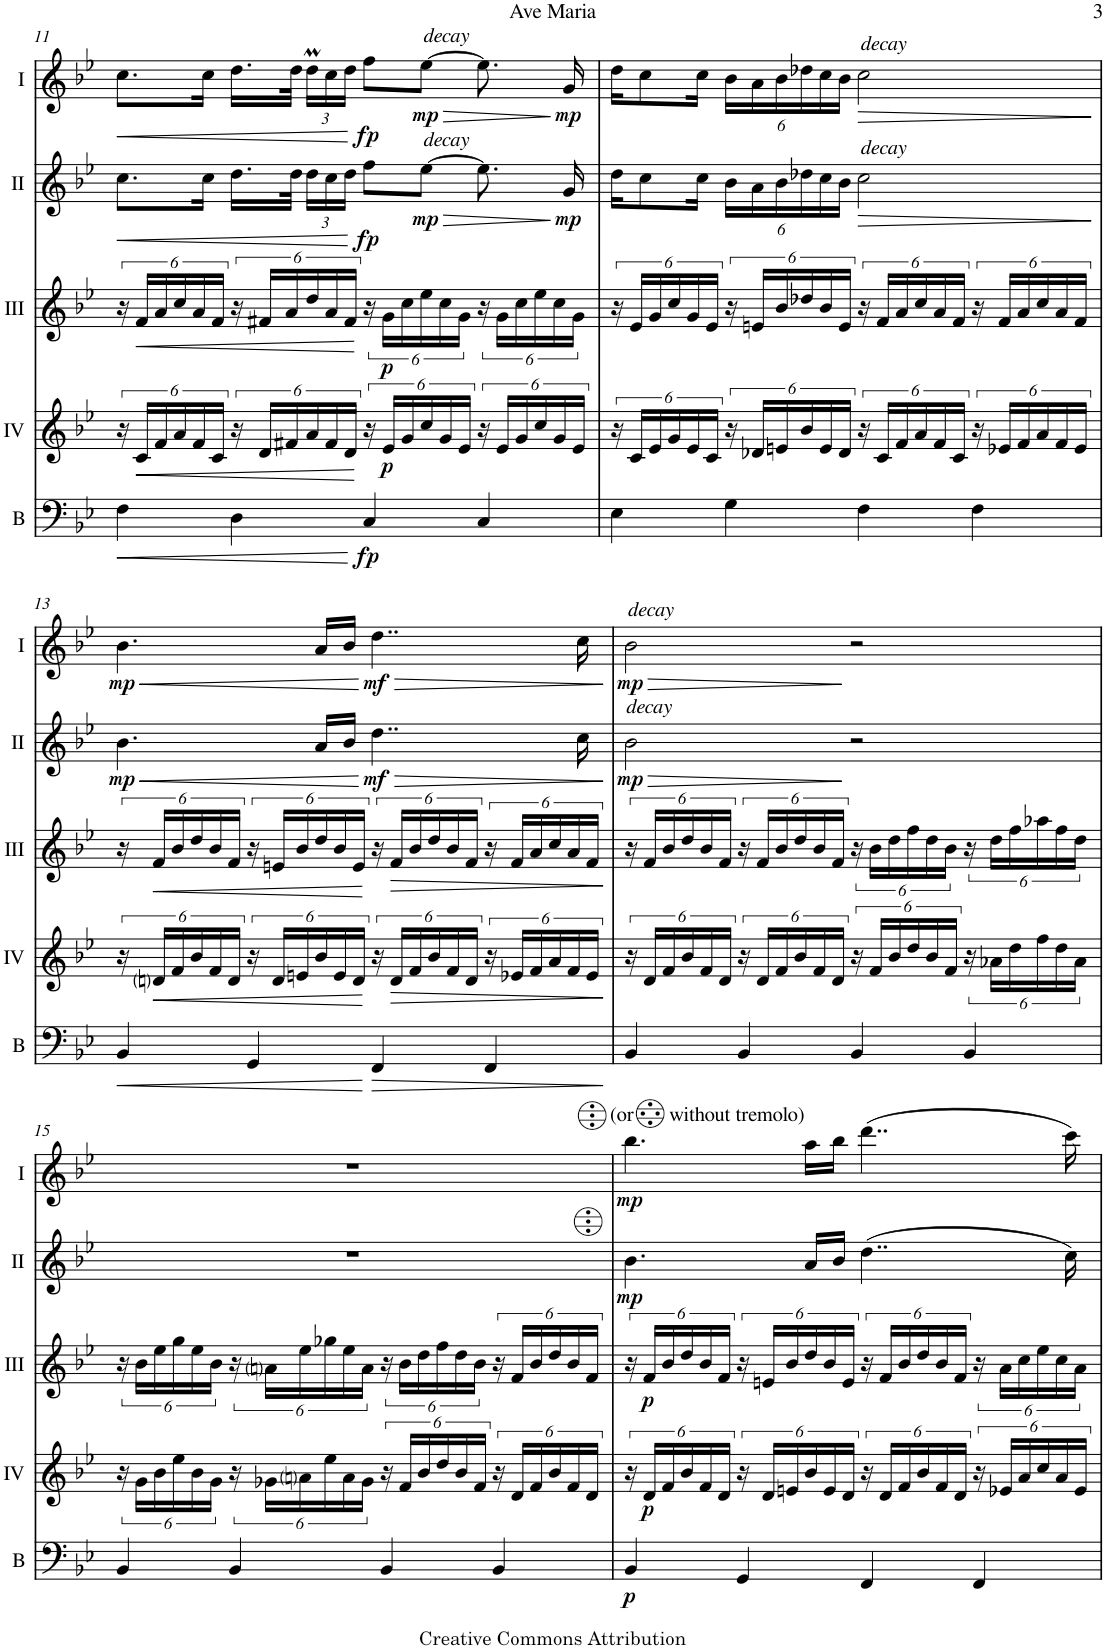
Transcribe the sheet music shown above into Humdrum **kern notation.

**kern	**dynam	**kern	**dynam	**kern	**dynam	**kern	**dynam	**kern	**dynam
*part5	*part5	*part4	*part4	*part3	*part3	*part2	*part2	*part1	*part1
*staff5	*staff5	*staff4	*staff4	*staff3	*staff3	*staff2	*staff2	*staff1	*staff1
*I"Bass	*	*I"Acc. 4	*	*I"Acc. 3	*	*I"Acc. 2	*	*I"Acc. 1	*
*I'B	*	*	*	*	*	*	*	*	*
!!LO:PB:g=z
*clefF4	*	*clefG2	*	*clefG2	*	*clefG2	*	*clefG2	*
*Trd7c12	*	*	*	*	*	*	*	*	*
*k[b-e-]	*	*k[b-e-]	*	*k[b-e-]	*	*k[b-e-]	*	*k[b-e-]	*
*M4/4	*	*M4/4	*	*M4/4	*	*M4/4	*	*M4/4	*
*met(c)	*	*met(c)	*	*met(c)	*	*met(c)	*	*met(c)	*
=11	=11	=11	=11	=11	=11	=11	=11	=11	=11
!	!LO:HP:b	!	!	!	!	!	!LO:HP:b	!	!LO:HP:b
4F\	<	24r	.	24r	.	8.c\L	<	8.cc\L	<
!	!	!	!LO:HP:b	!	!LO:HP:b	!	!	!	!
.	.	24c/LL	<	24f/LL	<	.	.	.	.
.	.	24f/	.	24a/	.	.	.	.	.
.	.	24a/	.	24cc/	.	.	.	.	.
.	.	24f/	.	24a/	.	.	.	.	.
.	.	.	.	.	.	16c\Jk	.	16cc\Jk	.
.	.	24c/JJ	.	24f/JJ	.	.	.	.	.
4D\	.	24r	.	24r	.	16.d\LL	.	16.dd\LL	.
.	.	24d/LL	.	24f#X/LL	.	.	.	.	.
.	.	24f#X/	.	24a/	.	.	.	.	.
.	.	.	.	.	.	32d\JJk	.	32dd\JJk	.
*	*	*	*	*	*	*Xbrackettup	*	*Xbrackettup	*
.	.	24a/	.	24dd/	.	24d\LL	.	24ddm\LL	.
.	.	24f#/	.	24a/	.	24c\	.	24cc\	.
.	.	24d/JJ	.	24f#/JJ	.	24d\JJ	.	24dd\JJ	.
!	!LO:DY:n=1:b	!	!	!	!	!	!LO:DY:n=1:b	!	!LO:DY:n=1:b
4C/	[ fp	24r	[	24r	[	8f\L	[ fp	8ff\L	[ fp
!	!	!	!LO:DY:b	!	!LO:DY:b	!	!	!	!
.	.	24e-/LL	p	24g\LL	p	.	.	.	.
.	.	24g/	.	24cc\	.	.	.	.	.
!	!	!	!	!	!	!	!	!LO:TX:a:i:t=decay	!
!	!	!	!	!	!	!LO:TX:a:i:t=decay	!	!	!
!	!	!	!	!	!	!	!LO:HP:b	!	!LO:HP:b
!	!	!	!	!	!	!	!LO:DY:n=2:b	!	!LO:DY:n=2:b
.	.	24cc/	.	24ee-\	.	[8e-\J	> mp	[8ee-\J	> mp
.	.	24g/	.	24cc\	.	.	.	.	.
.	.	24e-/JJ	.	24g\JJ	.	.	.	.	.
4C/	.	24r	.	24r	.	8.e-\]	.	8.ee-\]	.
.	.	24e-/LL	.	24g\LL	.	.	.	.	.
.	.	24g/	.	24cc\	.	.	.	.	.
.	.	24cc/	.	24ee-\	.	.	.	.	.
.	.	24g/	.	24cc\	.	.	.	.	.
!	!	!	!	!	!	!	!LO:DY:n=3:b	!	!LO:DY:n=3:b
.	.	.	.	.	.	16G/	] mp	16g/	] mp
.	.	24e-/JJ	.	24g\JJ	.	.	.	.	.
=12	=12	=12	=12	=12	=12	=12	=12	=12	=12
4E-\	.	24r	.	24r	.	16d\KL	.	16dd\KL	.
.	.	24c/LL	.	24e-/LL	.	.	.	.	.
.	.	.	.	.	.	8c\	.	8cc\	.
.	.	24e-/	.	24g/	.	.	.	.	.
.	.	24g/	.	24cc/	.	.	.	.	.
.	.	24e-/	.	24g/	.	.	.	.	.
.	.	.	.	.	.	16c\Jk	.	16cc\Jk	.
.	.	24c/JJ	.	24e-/JJ	.	.	.	.	.
4G\	.	24r	.	24r	.	24B-\LL	.	24b-\LL	.
.	.	24d-X/LL	.	24en/LL	.	24A\	.	24a\	.
.	.	24en/	.	24b-/	.	24B-\	.	24b-\	.
.	.	24b-/	.	24dd-X/	.	24d-X\	.	24dd-X\	.
.	.	24e/	.	24b-/	.	24c\	.	24cc\	.
.	.	24d-/JJ	.	24e/JJ	.	24B-\JJ	.	24b-\JJ	.
!	!	!	!	!	!	!	!	!LO:TX:a:i:t=decay	!
!	!	!	!	!	!	!LO:TX:a:i:t=decay	!	!	!
!	!	!	!	!	!	!	!LO:HP:b	!	!LO:HP:b
4F\	.	24r	.	24r	.	2c\	>	2cc\	>
.	.	24c/LL	.	24f/LL	.	.	.	.	.
.	.	24f/	.	24a/	.	.	.	.	.
.	.	24a/	.	24cc/	.	.	.	.	.
.	.	24f/	.	24a/	.	.	.	.	.
.	.	24c/JJ	.	24f/JJ	.	.	.	.	.
4F\	.	24r	.	24r	.	.	.	.	.
.	.	24e-X/LL	.	24f/LL	.	.	.	.	.
.	.	24f/	.	24a/	.	.	.	.	.
.	.	24a/	.	24cc/	.	.	.	.	.
.	.	24f/	.	24a/	.	.	.	.	.
.	.	24e-/JJ	.	24f/JJ	.	.	.	.	.
.	.	.	.	.	.	.	]	.	]
!!LO:LB:g=z
=13	=13	=13	=13	=13	=13	=13	=13	=13	=13
!	!LO:HP:b	!	!	!	!	!	!LO:HP:b	!	!LO:HP:b
!	!	!	!	!	!	!	!LO:DY:n=1:b	!	!LO:DY:n=1:b
4BB-/	<	24r	.	24r	.	4.B-\	< mp	4.b-\	< mp
!	!	!	!LO:HP:b	!	!LO:HP:b	!	!	!	!
.	.	24dni/LL	<	24f/LL	<	.	.	.	.
.	.	24f/	.	24b-/	.	.	.	.	.
.	.	24b-/	.	24dd/	.	.	.	.	.
.	.	24f/	.	24b-/	.	.	.	.	.
.	.	24d/JJ	.	24f/JJ	.	.	.	.	.
4GG/	.	24r	.	24r	.	.	.	.	.
.	.	24d/LL	.	24en/LL	.	.	.	.	.
.	.	24en/	.	24b-/	.	.	.	.	.
.	.	24b-/	.	24dd/	.	16A/LL	.	16a/LL	.
.	.	24e/	.	24b-/	.	.	.	.	.
.	.	.	.	.	.	16B-/JJ	.	16b-/JJ	.
.	.	24d/JJ	.	24e/JJ	.	.	.	.	.
!	!LO:HP:n=1:b	!	!	!	!	!	!LO:HP:n=1:b	!	!LO:HP:n=1:b
!	!	!	!	!	!	!	!LO:DY:n=2:b	!	!LO:DY:n=2:b
4FF/	[ >	24r	[	24r	[	4..d\	[ > mf	4..dd\	[ > mf
!	!	!	!LO:HP:b	!	!LO:HP:b	!	!	!	!
.	.	24d/LL	>	24f/LL	>	.	.	.	.
.	.	24f/	.	24b-/	.	.	.	.	.
.	.	24b-/	.	24dd/	.	.	.	.	.
.	.	24f/	.	24b-/	.	.	.	.	.
.	.	24d/JJ	.	24f/JJ	.	.	.	.	.
4FF/	.	24r	.	24r	.	.	.	.	.
.	.	24e-X/LL	.	24f/LL	.	.	.	.	.
.	.	24f/	.	24a/	.	.	.	.	.
.	.	24a/	.	24cc/	.	.	.	.	.
.	.	24f/	.	24a/	.	.	.	.	.
.	.	.	.	.	.	16c\	.	16cc\	.
.	.	24e-/JJ	.	24f/JJ	.	.	.	.	.
.	]	.	]	.	]	.	]	.	]
=14	=14	=14	=14	=14	=14	=14	=14	=14	=14
!	!	!	!	!	!	!	!	!LO:TX:a:i:t=decay	!
!	!	!	!	!	!	!LO:TX:a:i:t=decay	!	!	!
!	!	!	!	!	!	!	!LO:HP:b	!	!LO:HP:b
!	!	!	!	!	!	!	!LO:DY:n=1:b	!	!LO:DY:n=1:b
4BB-/	.	24r	.	24r	.	2B-\	> mp	2b-\	> mp
.	.	24d/LL	.	24f/LL	.	.	.	.	.
.	.	24f/	.	24b-/	.	.	.	.	.
.	.	24b-/	.	24dd/	.	.	.	.	.
.	.	24f/	.	24b-/	.	.	.	.	.
.	.	24d/JJ	.	24f/JJ	.	.	.	.	.
4BB-/	.	24r	.	24r	.	.	.	.	.
.	.	24d/LL	.	24f/LL	.	.	.	.	.
.	.	24f/	.	24b-/	.	.	.	.	.
.	.	24b-/	.	24dd/	.	.	.	.	.
.	.	24f/	.	24b-/	.	.	.	.	.
.	.	24d/JJ	.	24f/JJ	.	.	.	.	.
4BB-/	.	24r	.	24r	.	2r	]	2r	]
.	.	24f/LL	.	24b-\LL	.	.	.	.	.
.	.	24b-/	.	24dd\	.	.	.	.	.
.	.	24dd/	.	24ff\	.	.	.	.	.
.	.	24b-/	.	24dd\	.	.	.	.	.
.	.	24f/JJ	.	24b-\JJ	.	.	.	.	.
4BB-/	.	24r	.	24r	.	.	.	.	.
.	.	24a-X\LL	.	24dd\LL	.	.	.	.	.
.	.	24dd\	.	24ff\	.	.	.	.	.
.	.	24ff\	.	24aa-X\	.	.	.	.	.
.	.	24dd\	.	24ff\	.	.	.	.	.
.	.	24a-\JJ	.	24dd\JJ	.	.	.	.	.
!!LO:LB:g=z
=15	=15	=15	=15	=15	=15	=15	=15	=15	=15
4BB-/	.	24r	.	24r	.	1r	.	1r	.
.	.	24g\LL	.	24b-\LL	.	.	.	.	.
.	.	24b-\	.	24ee-\	.	.	.	.	.
.	.	24ee-\	.	24gg\	.	.	.	.	.
.	.	24b-\	.	24ee-\	.	.	.	.	.
.	.	24g\JJ	.	24b-\JJ	.	.	.	.	.
4BB-/	.	24r	.	24r	.	.	.	.	.
.	.	24g-X\LL	.	24ani\LL	.	.	.	.	.
.	.	24ani\	.	24ee-\	.	.	.	.	.
.	.	24ee-\	.	24gg-X\	.	.	.	.	.
.	.	24a\	.	24ee-\	.	.	.	.	.
.	.	24g-\JJ	.	24a\JJ	.	.	.	.	.
4BB-/	.	24r	.	24r	.	.	.	.	.
.	.	24f/LL	.	24b-\LL	.	.	.	.	.
.	.	24b-/	.	24dd\	.	.	.	.	.
.	.	24dd/	.	24ff\	.	.	.	.	.
.	.	24b-/	.	24dd\	.	.	.	.	.
.	.	24f/JJ	.	24b-\JJ	.	.	.	.	.
4BB-/	.	24r	.	24r	.	.	.	.	.
.	.	24d/LL	.	24f/LL	.	.	.	.	.
.	.	24f/	.	24b-/	.	.	.	.	.
.	.	24b-/	.	24dd/	.	.	.	.	.
.	.	24f/	.	24b-/	.	.	.	.	.
.	.	24d/JJ	.	24f/JJ	.	.	.	.	.
=16	=16	=16	=16	=16	=16	=16	=16	=16	=16
!	!	!	!	!	!	!	!	!LO:TX:a:t=(or       without tremolo)	!
!	!LO:DY:b	!	!	!	!	!	!LO:DY:b	!	!LO:DY:b
4BB-/	p	24r	.	24r	.	4.B-\	mp	4.b-\	mp
!	!	!	!LO:DY:b	!	!LO:DY:b	!	!	!	!
.	.	24d/LL	p	24f/LL	p	.	.	.	.
.	.	24f/	.	24b-/	.	.	.	.	.
.	.	24b-/	.	24dd/	.	.	.	.	.
.	.	24f/	.	24b-/	.	.	.	.	.
.	.	24d/JJ	.	24f/JJ	.	.	.	.	.
4GG/	.	24r	.	24r	.	.	.	.	.
.	.	24d/LL	.	24en/LL	.	.	.	.	.
.	.	24en/	.	24b-/	.	.	.	.	.
.	.	24b-/	.	24dd/	.	16A/LL	.	16a\LL	.
.	.	24e/	.	24b-/	.	.	.	.	.
.	.	.	.	.	.	16B-/JJ	.	16b-\JJ	.
.	.	24d/JJ	.	24e/JJ	.	.	.	.	.
4FF/	.	24r	.	24r	.	(4..d\	.	(4..dd\	.
.	.	24d/LL	.	24f/LL	.	.	.	.	.
.	.	24f/	.	24b-/	.	.	.	.	.
.	.	24b-/	.	24dd/	.	.	.	.	.
.	.	24f/	.	24b-/	.	.	.	.	.
.	.	24d/JJ	.	24f/JJ	.	.	.	.	.
4FF/	.	24r	.	24r	.	.	.	.	.
.	.	24e-X/LL	.	24a\LL	.	.	.	.	.
.	.	24a/	.	24cc\	.	.	.	.	.
.	.	24cc/	.	24ee-\	.	.	.	.	.
.	.	24a/	.	24cc\	.	.	.	.	.
.	.	.	.	.	.	16c\)	.	16cc\)	.
.	.	24e-/JJ	.	24a\JJ	.	.	.	.	.
=	=	=	=	=	=	=	=	=	=
*-	*-	*-	*-	*-	*-	*-	*-	*-	*-
